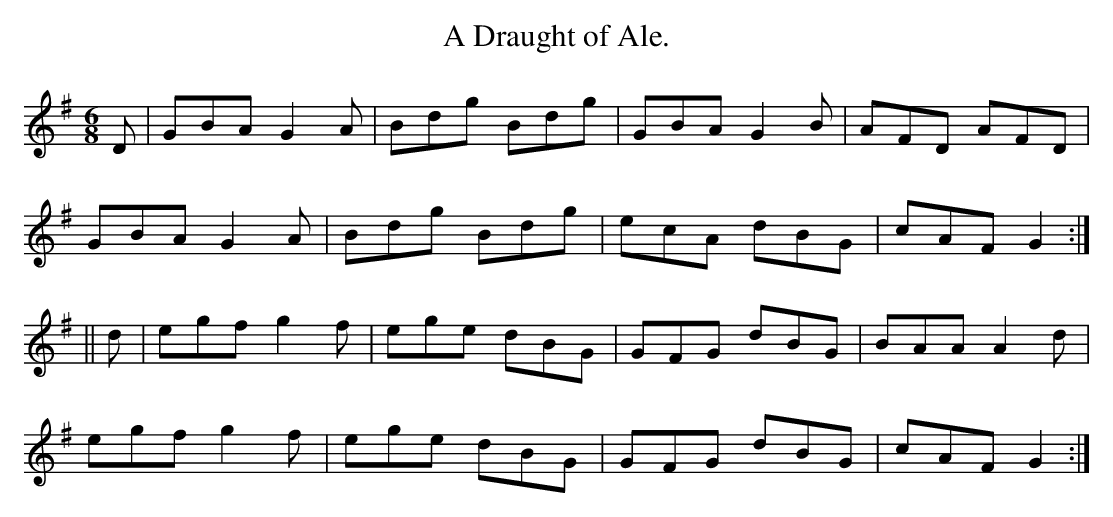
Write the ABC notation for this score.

X:1
T: A Draught of Ale.
M: 6/8
L: 1/8
K: G
D | GBA G2A | Bdg Bdg | GBA G2B | AFD AFD  |
GBA G2A | Bdg Bdg | ecA dBG | cAF G2 :|
|| d | egf g2f | ege dBG | GFG dBG | BAA A2d  |
egf g2f | ege dBG | GFG dBG | cAF G2 :|
